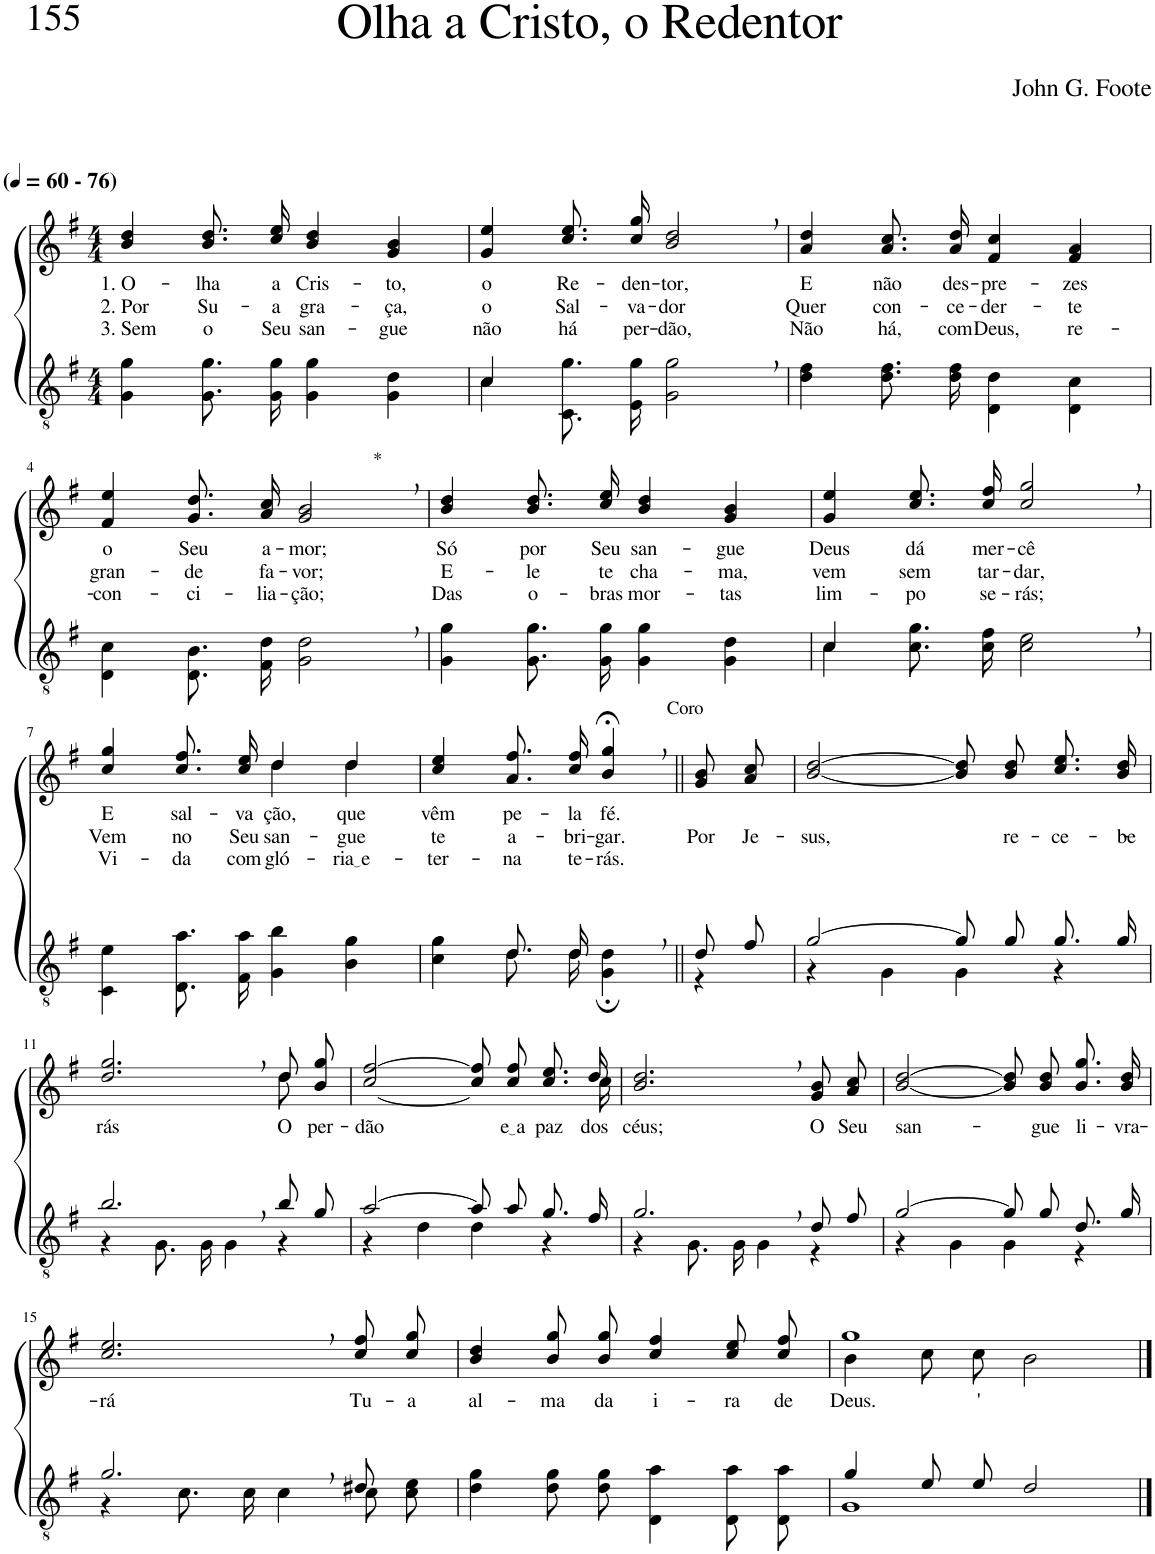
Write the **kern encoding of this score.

**kern	**kern	**text	**text	**text
*part2	*part1	*part1	*part1	*part1
*staff2	*staff1	*staff1	*staff1	*staff1
*I"Parte III e IV	*I"Parte I e II	*	*	*
*clefGv2	*clefG2	*	*	*
*Trd4c7	*Trd4c7	*	*	*
*k[f#]	*k[f#]	*	*	*
*M4/4	*M4/4	*	*	*
*MM60	*MM60	*	*	*
=1	=1	=1	=1	=1
!	!LO:TX:a:B:t=(	!	!	!
!	!LO:TX:a:B:t=- 76)	!	!	!
!	!	!LO:LY:b	!LO:LY:b	!LO:LY:b
4G\ 4g\	4b/ 4dd/	1. O-	2. Por	3. Sem
!	!	!LO:LY:b	!LO:LY:b	!LO:LY:b
8.G\ 8.g\L	8.b\ 8.dd\L	-lha	Su-	o
!	!	!LO:LY:b	!LO:LY:b	!LO:LY:b
16G\ 16g\Jk	16cc\ 16ee\Jk	a	-a	Seu
!	!	!LO:LY:b	!LO:LY:b	!LO:LY:b
4G\ 4g\	4b/ 4dd/	Cris-	gra-	san-
!	!	!LO:LY:b	!LO:LY:b	!LO:LY:b
4G\ 4d\	4g/ 4b/	-to,	-ça,	-gue
=2	=2	=2	=2	=2
*^	*	*	*	*
!	!	!	!LO:LY:b	!LO:LY:b	!LO:LY:b
4c/	4c\	4g/ 4ee/	o	o	não
!	!	!	!LO:LY:b	!LO:LY:b	!LO:LY:b
2.ryy	8.C/ 8.g/L	8.cc\ 8.ee\L	Re-	Sal-	há
!	!	!	!LO:LY:b	!LO:LY:b	!LO:LY:b
.	16E/ 16g/Jk	16cc\ 16gg\Jk	-den-	-va-	per-
!	!	!	!LO:LY:b	!LO:LY:b	!LO:LY:b
.	2G\ 2g\	2b/, 2dd/,	-tor,	-dor	-dão,
=3	=3	=3	=3	=3	=3
!	!	!	!LO:LY:b	!LO:LY:b	!LO:LY:b
*v	*v	*	*	*	*
4d\ 4f#\	4a/ 4dd/	E	Quer	Não
!	!	!LO:LY:b	!LO:LY:b	!LO:LY:b
8.d\ 8.f#\L	8.a\ 8.cc\L	não	con-	há,
!	!	!LO:LY:b	!LO:LY:b	!LO:LY:b
16d\ 16f#\Jk	16a\ 16dd\Jk	des-	-ce-	com
!	!	!LO:LY:b	!LO:LY:b	!LO:LY:b
4D\ 4d\	4f#/ 4cc/	-pre-	-der-	Deus,
!	!	!LO:LY:b	!LO:LY:b	!LO:LY:b
4D\ 4c\	4f#/ 4a/	-zes	-te	re-
!!LO:LB:g=z
=4	=4	=4	=4	=4
!	!	!LO:LY:b	!LO:LY:b	!LO:LY:b
4D\ 4c\	4f#/ 4ee/	o	gran-	-con-
!	!	!LO:LY:b	!LO:LY:b	!LO:LY:b
8.D/ 8.B/L	8.g/ 8.dd/L	Seu	-de	-ci-
!	!	!LO:LY:b	!LO:LY:b	!LO:LY:b
16F#/ 16d/Jk	16a/ 16cc/Jk	a-	fa-	-lia-
!	!LO:TX:a:t=*	!	!	!
!	!	!LO:LY:b	!LO:LY:b	!LO:LY:b
2G\, 2d\,	2g/, 2b/,	-mor;	-vor;	-ção;
=5	=5	=5	=5	=5
!	!	!LO:LY:b	!LO:LY:b	!LO:LY:b
4G\ 4g\	4b/ 4dd/	Só	E-	Das
!	!	!LO:LY:b	!LO:LY:b	!LO:LY:b
8.G\ 8.g\L	8.b\ 8.dd\L	por	-le	o-
!	!	!LO:LY:b	!LO:LY:b	!LO:LY:b
16G\ 16g\Jk	16cc\ 16ee\Jk	Seu	te	-bras
!	!	!LO:LY:b	!LO:LY:b	!LO:LY:b
4G\ 4g\	4b/ 4dd/	san-	cha-	mor-
!	!	!LO:LY:b	!LO:LY:b	!LO:LY:b
4G\ 4d\	4g/ 4b/	-gue	-ma,	-tas
=6	=6	=6	=6	=6
*^	*	*	*	*
!	!	!	!LO:LY:b	!LO:LY:b	!LO:LY:b
4c\	4c/	4g/ 4ee/	Deus	vem	lim-
!	!	!	!LO:LY:b	!LO:LY:b	!LO:LY:b
8.c\ 8.g\L	2.ryy	8.cc\ 8.ee\L	dá	sem	-po
!	!	!	!LO:LY:b	!LO:LY:b	!LO:LY:b
16c\ 16f#\Jk	.	16cc\ 16ff#\Jk	mer-	tar-	se-
!	!	!	!LO:LY:b	!LO:LY:b	!LO:LY:b
2c\, 2e\,	.	2cc/, 2gg/,	-cê	-dar,	-rás;
*v	*v	*	*	*	*
!!LO:LB:g=z
=7	=7	=7	=7	=7
!	!	!LO:LY:b	!LO:LY:b	!LO:LY:b
*	*^	*	*	*
4C\ 4e\	4cc/ 4gg/	2ryy	E	Vem	Vi-
!	!	!	!LO:LY:b	!LO:LY:b	!LO:LY:b
8.D\ 8.a\L	8.cc\ 8.ff#\L	.	sal-	no	-da
!	!	!	!LO:LY:b	!LO:LY:b	!LO:LY:b
16F#\ 16a\Jk	16cc\ 16ee\Jk	.	-va-	Seu	com
!	!	!	!LO:LY:b	!LO:LY:b	!LO:LY:b
4G\ 4b\	4dd/	4dd\	ção,	san-	gló-
!	!	!	!LO:LY:b	!LO:LY:b	!LO:LY:b
4B\ 4g\	4dd/	4dd\	que	-gue	ria e
=8	=8	=8	=8	=8	=8
*^	*	*	*	*	*
!	!	!	!	!LO:LY:b	!LO:LY:b	!LO:LY:b
*	*	*v	*v	*	*	*
4ryy	4c\ 4g\	4cc/ 4ee/	vêm	te	-ter-
!	!	!	!LO:LY:b	!LO:LY:b	!LO:LY:b
8.d/L	8.d\L	8.a\ 8.ff#\L	pe-	a-	-na
!	!	!	!LO:LY:b	!LO:LY:b	!LO:LY:b
16d/Jk	16d\Jk	16cc\ 16ff#\Jk	-la	-bri-	te-
!	!	!LO:TX:a:t=Coro	!	!	!
!	!	!	!LO:LY:b	!LO:LY:b	!LO:LY:b
4ryy	4G\; 4d\;	4b/;<, 4gg/;<,	fé.	-gar.	-rás.
=9||	=9||	=9||	=9||	=9||	=9||
!	!	!	!	!LO:LY:b	!
8d/L	4r	8g/ 8b/L	.	Por	.
!	!	!	!	!LO:LY:b	!
8f#/J	.	8a/ 8cc/J	.	Je-	.
=10	=10	=10	=10	=10	=10
!	!	!	!	!LO:LY:b	!
[2g/	4r	[2b/ [2dd/	.	-sus,	.
.	4G\	.	.	.	.
8g/L]	4G\	8b]\ 8dd]\L	.	.	.
!	!	!	!	!LO:LY:b	!
8g/J	.	8b\ 8dd\J	.	re-	.
!	!	!	!	!LO:LY:b	!
8.g/L	4r	8.cc\ 8.ee\L	.	-ce-	.
!	!	!	!	!LO:LY:b	!
16g/Jk	.	16b\ 16dd\Jk	.	-be-	.
!!LO:LB:g=z
=11	=11	=11	=11	=11	=11
!	!	!	!LO:LY:b	!	!
*	*	*^	*	*	*
2.b,/	4r	2.dd/, 2.gg/,	2.ryy	rás	.	.
.	8.G\L	.	.	.	.	.
.	16G\Jk	.	.	.	.	.
.	4G\	.	.	.	.	.
!	!	!	!	!LO:LY:b	!	!
8b/L	4r	8dd\L	8dd\	O	.	.
!	!	!	!	!LO:LY:b	!	!
8g/J	.	8b\ 8gg\J	8ryy	per-	.	.
=12	=12	=12	=12	=12	=12	=12
!	!	!	!	!LO:LY:b	!	!
[2a/	4r	[2cc/ [2ff#/	2...ryy	-dão	.	.
.	4d\	.	.	.	.	.
8a/L]	4d\	8cc]\ 8ff#]\L	.	.	.	.
!	!	!	!	!LO:LY:b	!	!
8a/J	.	8cc\ 8ff#\J	.	e a	.	.
!	!	!	!	!LO:LY:b	!	!
8.g/L	4r	8.cc\ 8.ee\L	.	paz	.	.
!	!	!	!	!LO:LY:b	!	!
16f#/Jk	.	16dd\Jk	16cc\	dos	.	.
=13	=13	=13	=13	=13	=13	=13
!	!	!	!	!LO:LY:b	!	!
*	*	*v	*v	*	*	*
2.g,/	4r	2.b/, 2.dd/,	céus;	.	.
.	8.G\L	.	.	.	.
.	16G\Jk	.	.	.	.
.	4G\	.	.	.	.
!	!	!	!LO:LY:b	!	!
8d/L	4r	8g/ 8b/L	O	.	.
!	!	!	!LO:LY:b	!	!
8f#/J	.	8a/ 8cc/J	Seu	.	.
=14	=14	=14	=14	=14	=14
!	!	!	!LO:LY:b	!	!
[2g/	4r	[2b/ [2dd/	san-	.	.
.	4G\	.	.	.	.
8g/L]	4G\	8b]\ 8dd]\L	.	.	.
!	!	!	!LO:LY:b	!	!
8g/J	.	8b\ 8dd\J	-gue	.	.
!	!	!	!LO:LY:b	!	!
8.d/L	4r	8.b\ 8.gg\L	li-	.	.
!	!	!	!LO:LY:b	!	!
16g/Jk	.	16b\ 16dd\Jk	-vra-	.	.
!!LO:LB:g=z
=15	=15	=15	=15	=15	=15
!	!	!	!LO:LY:b	!	!
2.g,/	4r	2.cc/, 2.ee/,	-rá	.	.
.	8.c\L	.	.	.	.
.	16c\Jk	.	.	.	.
.	4c\	.	.	.	.
!	!	!	!LO:LY:b	!	!
8d#X/	8c\L	8cc\ 8ff#\L	Tu-	.	.
!	!	!	!LO:LY:b	!	!
8ryy	8c\ 8e\J	8cc\ 8gg\J	-a	.	.
=16	=16	=16	=16	=16	=16
!	!	!	!LO:LY:b	!	!
*v	*v	*	*	*	*
4d\ 4g\	4b/ 4dd/	al-	.	.
!	!	!LO:LY:b	!	!
8d\ 8g\L	8b\ 8gg\L	-ma	.	.
!	!	!LO:LY:b	!	!
8d\ 8g\J	8b\ 8gg\J	da	.	.
!	!	!LO:LY:b	!	!
4D\ 4a\	4cc/ 4ff#/	i-	.	.
!	!	!LO:LY:b	!	!
8D\ 8a\L	8cc\ 8ee\L	-ra	.	.
!	!	!LO:LY:b	!	!
8D\ 8a\J	8cc\ 8ff#\J	de	.	.
=17	=17	=17	=17	=17
*^	*^	*	*	*
!	!	!	!	!LO:LY:b	!	!
4g/	1G	1gg	4b\	Deus.	.	.
8e/L	.	.	8cc\L	.	.	.
!	!	!	!	!LO:LY:b	!	!
8e/J	.	.	8cc\J	'	.	.
2d/	.	.	2b\	.	.	.
*v	*v	*	*	*	*	*
*	*v	*v	*	*	*
==	==	==	==	==
*-	*-	*-	*-	*-
